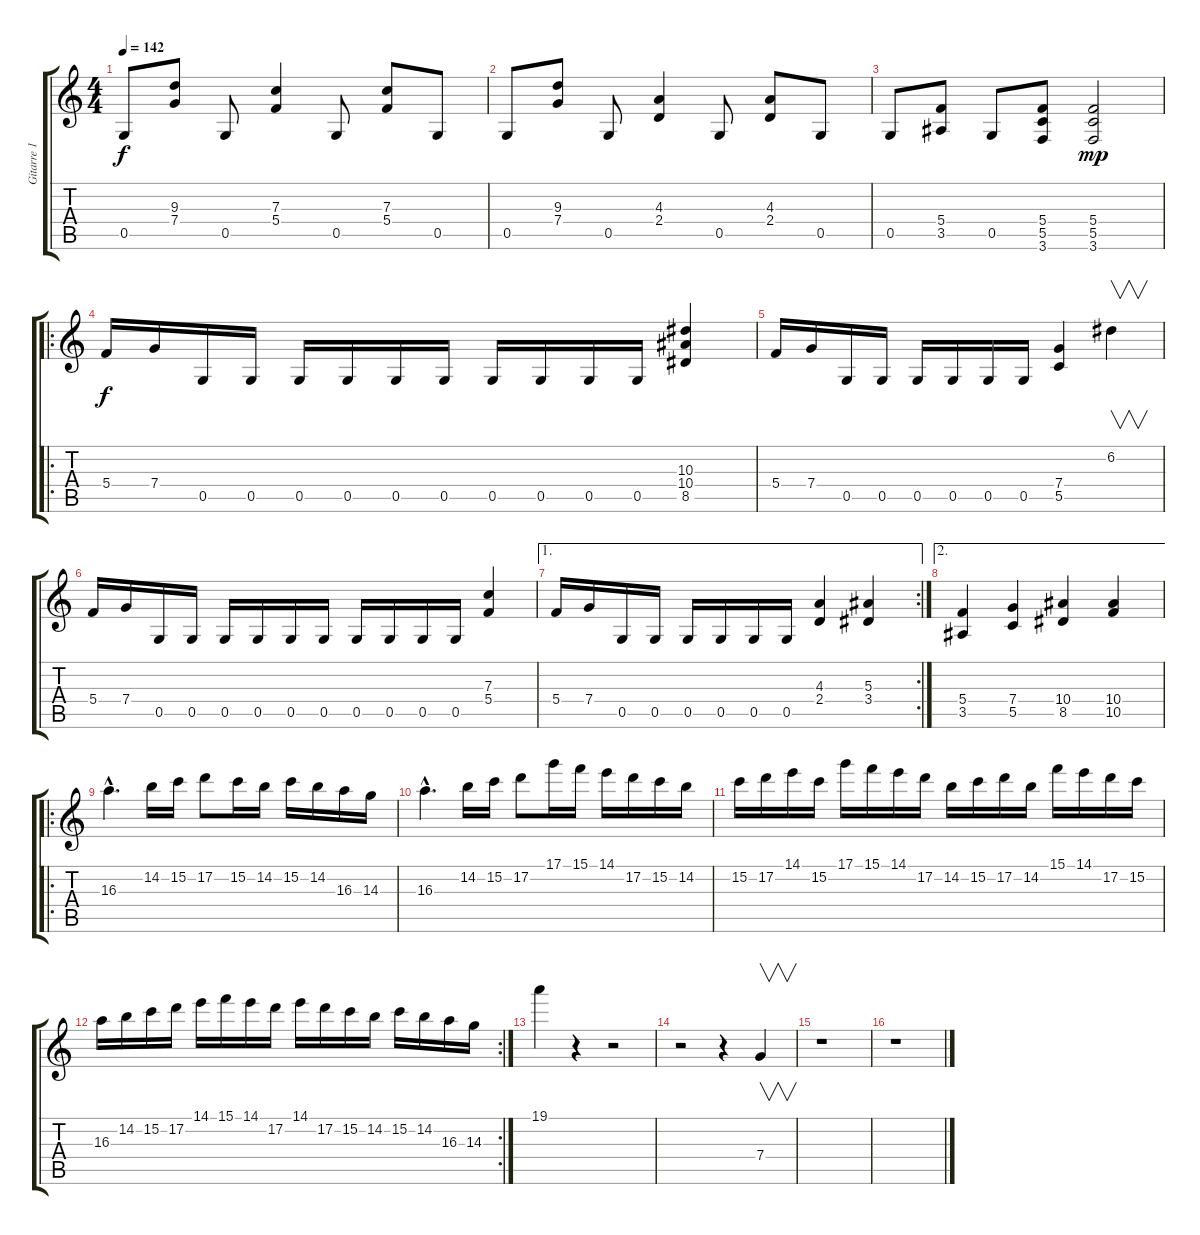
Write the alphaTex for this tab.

\track ("Gitarre 1" "Gitarre 1") {instrument overdrivenguitar}
\staff {score tabs}
\tuning (D4 A3 F3 C3 G2 D2) {hide}
\ts (4 4)
\tempo 142
\clef g2
\ks c
0.5.8{dy f} (9.3 7.4).8 0.5.8 (7.3 5.4).4 0.5.8 (7.3 5.4).8 0.5.8 |
0.5.8 (9.3 7.4).8 0.5.8 (4.3 2.4).4 0.5.8 (4.3 2.4).8 0.5.8 |
0.5.8 (5.4 3.5).8 0.5.8 (5.4 5.5 3.6).8 (5.4 5.5 3.6).2{dy mp} |
\ro
5.4.16{dy f} 7.4.16 0.5.16 0.5.16 0.5.16 0.5.16 0.5.16 0.5.16 0.5.16 0.5.16 0.5.16 0.5.16 (10.3 10.4 8.5).4 |
5.4.16 7.4.16 0.5.16 0.5.16 0.5.16 0.5.16 0.5.16 0.5.16 (7.4 5.5).4 6.2.4{v} |
5.4.16 7.4.16 0.5.16 0.5.16 0.5.16 0.5.16 0.5.16 0.5.16 0.5.16 0.5.16 0.5.16 0.5.16 (7.3 5.4).4 |
\ae 1
\rc 2
5.4.16 7.4.16 0.5.16 0.5.16 0.5.16 0.5.16 0.5.16 0.5.16 (4.3 2.4).4 (5.3 3.4).4 |
\ae 2
(5.4 3.5).4 (7.4 5.5).4 (10.4 8.5).4 (10.4 10.5).4 |
\ro
16.3{hac}.4{d} 14.2.16 15.2.16 17.2.8 15.2.16 14.2.16 15.2.16 14.2.16 16.3.16 14.3.16 |
16.3{hac}.4{d} 14.2.16 15.2.16 17.2.8 17.1.16 15.1.16 14.1.16 17.2.16 15.2.16 14.2.16 |
15.2.16 17.2.16 14.1.16 15.2.16 17.1.16 15.1.16 14.1.16 17.2.16 14.2.16 15.2.16 17.2.16 14.2.16 15.1.16 14.1.16 17.2.16 15.2.16 |
\rc 2
16.3.16 14.2.16 15.2.16 17.2.16 14.1.16 15.1.16 14.1.16 17.2.16 14.1.16 17.2.16 15.2.16 14.2.16 15.2.16 14.2.16 16.3.16 14.3.16 |
19.1.4 r.4 r.2 |
r.2 r.4 7.4.4{v} |
r.1 |
r.1
